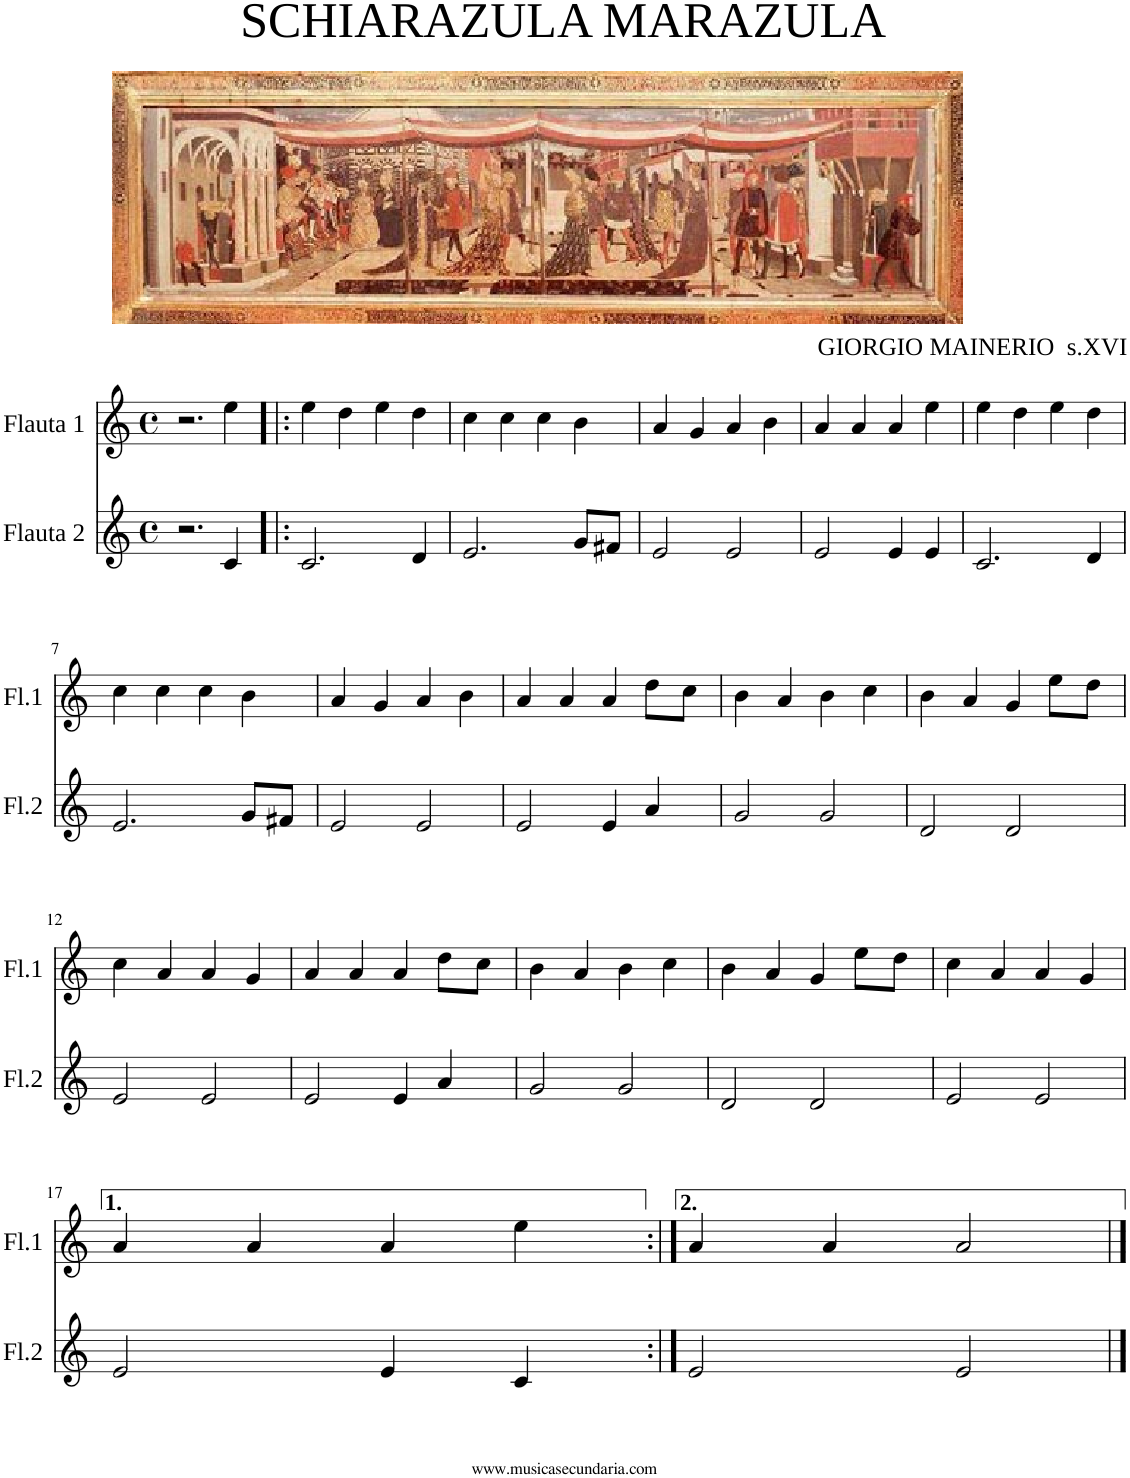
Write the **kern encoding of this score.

**kern	**kern
*part2	*part1
*staff2	*staff1
*I"Flauta 2	*I"Flauta 1
*I'Fl.2	*I'Fl.1
*clefG2	*clefG2
*k[]	*k[]
*M4/4	*M4/4
*met(c)	*met(c)
=1	=1
2.r	2.r
4c/	4ee\
=2!|:	=2!|:
2.c/	4ee\
.	4dd\
.	4ee\
4d/	4dd\
=3	=3
2.e/	4cc\
.	4cc\
.	4cc\
8g/L	4b\
8f#X/J	.
=4	=4
2e/	4a/
.	4g/
2e/	4a/
.	4b\
=5	=5
2e/	4a/
.	4a/
4e/	4a/
4e/	4ee\
=6	=6
2.c/	4ee\
.	4dd\
.	4ee\
4d/	4dd\
!!LO:LB:g=z
=7	=7
2.e/	4cc\
.	4cc\
.	4cc\
8g/L	4b\
8f#X/J	.
=8	=8
2e/	4a/
.	4g/
2e/	4a/
.	4b\
=9	=9
2e/	4a/
.	4a/
4e/	4a/
4a/	8dd\L
.	8cc\J
=10	=10
2g/	4b\
.	4a/
2g/	4b\
.	4cc\
=11	=11
2d/	4b\
.	4a/
2d/	4g/
.	8ee\L
.	8dd\J
!!LO:LB:g=z
=12	=12
2e/	4cc\
.	4a/
2e/	4a/
.	4g/
=13	=13
2e/	4a/
.	4a/
4e/	4a/
4a/	8dd\L
.	8cc\J
=14	=14
2g/	4b\
.	4a/
2g/	4b\
.	4cc\
=15	=15
2d/	4b\
.	4a/
2d/	4g/
.	8ee\L
.	8dd\J
=16	=16
2e/	4cc\
.	4a/
2e/	4a/
.	4g/
!!LO:LB:g=z
=17	=17
2e/	4a/
.	4a/
4e/	4a/
4c/	4ee\
=18:|!	=18:|!
2e/	4a/
.	4a/
2e/	2a/
==	==
*-	*-
